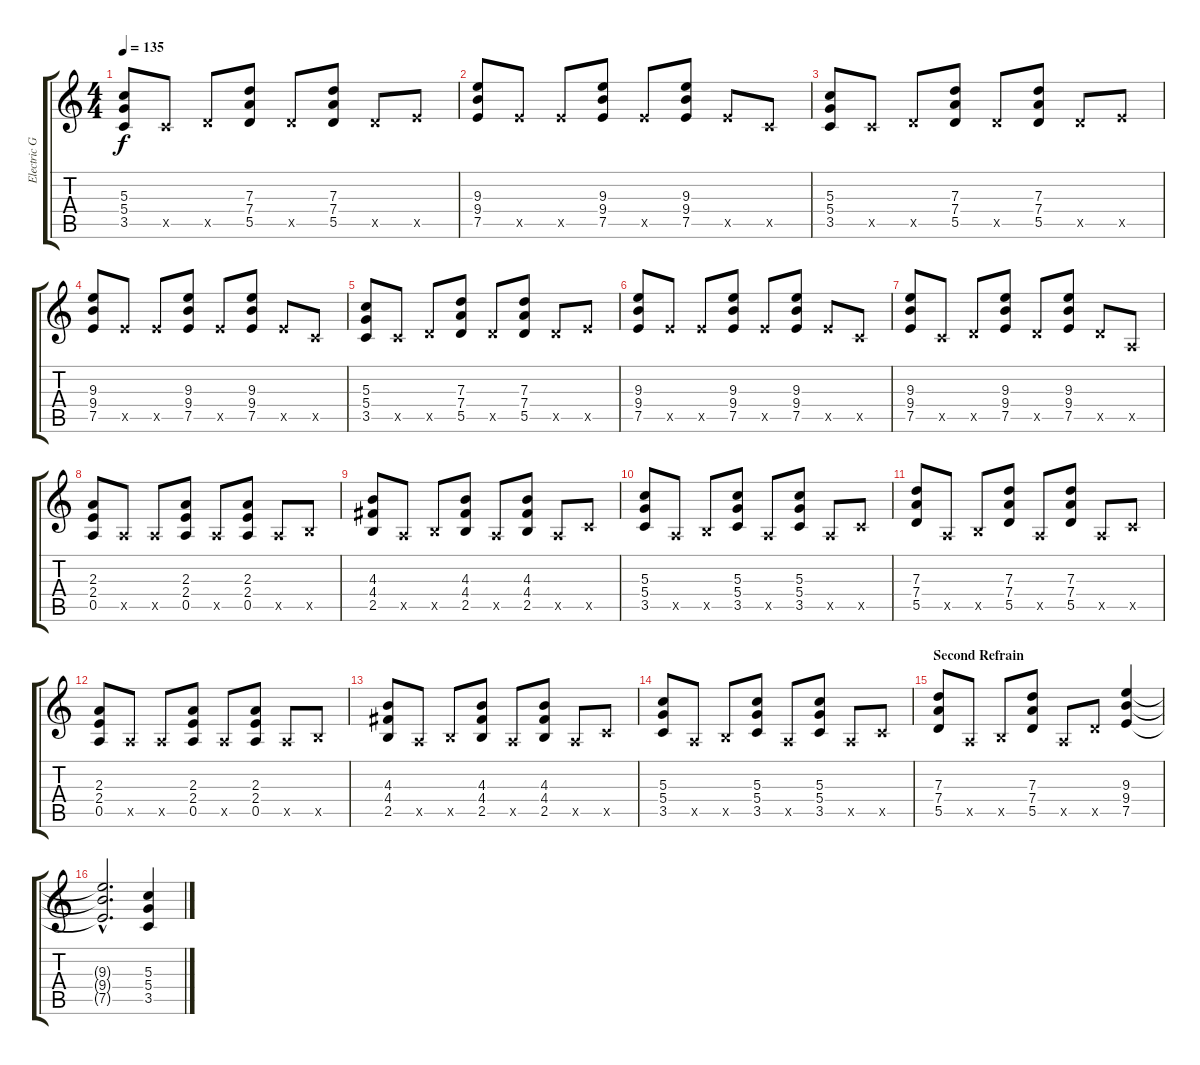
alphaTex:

\track ("Electric Guitar I" "Electric G") {instrument distortionguitar}
\staff {score tabs}
\tuning (E4 B3 G3 D3 A2 E2) {hide}
\ts (4 4)
\tempo 135
\clef g2
\ks c
(5.3 5.4 3.5).8{dy f} 3.5{x}.8 5.5{x}.8 (7.3 7.4 5.5).8 5.5{x}.8 (7.3 7.4 5.5).8 5.5{x}.8 7.5{x}.8 |
(9.3 9.4 7.5).8 7.5{x}.8 7.5{x}.8 (9.3 9.4 7.5).8 7.5{x}.8 (9.3 9.4 7.5).8 7.5{x}.8 3.5{x}.8 |
(5.3 5.4 3.5).8 3.5{x}.8 5.5{x}.8 (7.3 7.4 5.5).8 5.5{x}.8 (7.3 7.4 5.5).8 5.5{x}.8 7.5{x}.8 |
(9.3 9.4 7.5).8 7.5{x}.8 7.5{x}.8 (9.3 9.4 7.5).8 7.5{x}.8 (9.3 9.4 7.5).8 7.5{x}.8 3.5{x}.8 |
(5.3 5.4 3.5).8 3.5{x}.8 5.5{x}.8 (7.3 7.4 5.5).8 5.5{x}.8 (7.3 7.4 5.5).8 5.5{x}.8 7.5{x}.8 |
(9.3 9.4 7.5).8 7.5{x}.8 7.5{x}.8 (9.3 9.4 7.5).8 7.5{x}.8 (9.3 9.4 7.5).8 7.5{x}.8 3.5{x}.8 |
(9.3 9.4 7.5).8 3.5{x}.8 5.5{x}.8 (9.3 9.4 7.5).8 5.5{x}.8 (9.3 9.4 7.5).8 5.5{x}.8 0.5{x}.8 |
(2.3 2.4 0.5).8 0.5{x}.8 0.5{x}.8 (2.3 2.4 0.5).8 0.5{x}.8 (2.3 2.4 0.5).8 0.5{x}.8 2.5{x}.8 |
(4.3 4.4 2.5).8 0.5{x}.8 2.5{x}.8 (4.3 4.4 2.5).8 0.5{x}.8 (4.3 4.4 2.5).8 0.5{x}.8 3.5{x}.8 |
(5.3 5.4 3.5).8 0.5{x}.8 2.5{x}.8 (5.3 5.4 3.5).8 0.5{x}.8 (5.3 5.4 3.5).8 0.5{x}.8 3.5{x}.8 |
(7.3 7.4 5.5).8 0.5{x}.8 2.5{x}.8 (7.3 7.4 5.5).8 0.5{x}.8 (7.3 7.4 5.5).8 0.5{x}.8 3.5{x}.8 |
(2.3 2.4 0.5).8 0.5{x}.8 0.5{x}.8 (2.3 2.4 0.5).8 0.5{x}.8 (2.3 2.4 0.5).8 0.5{x}.8 2.5{x}.8 |
(4.3 4.4 2.5).8 0.5{x}.8 2.5{x}.8 (4.3 4.4 2.5).8 0.5{x}.8 (4.3 4.4 2.5).8 0.5{x}.8 3.5{x}.8 |
(5.3 5.4 3.5).8 0.5{x}.8 2.5{x}.8 (5.3 5.4 3.5).8 0.5{x}.8 (5.3 5.4 3.5).8 0.5{x}.8 3.5{x}.8 |
\section ("" "Second Refrain")
(7.3 7.4 5.5).8 0.5{x}.8 2.5{x}.8 (7.3 7.4 5.5).8 0.5{x}.8 5.5{x}.8 (9.3 9.4 7.5).4 |
(9.3{hac t} 9.4{hac t} 7.5{hac t}).2{d} (5.3 5.4 3.5).4
